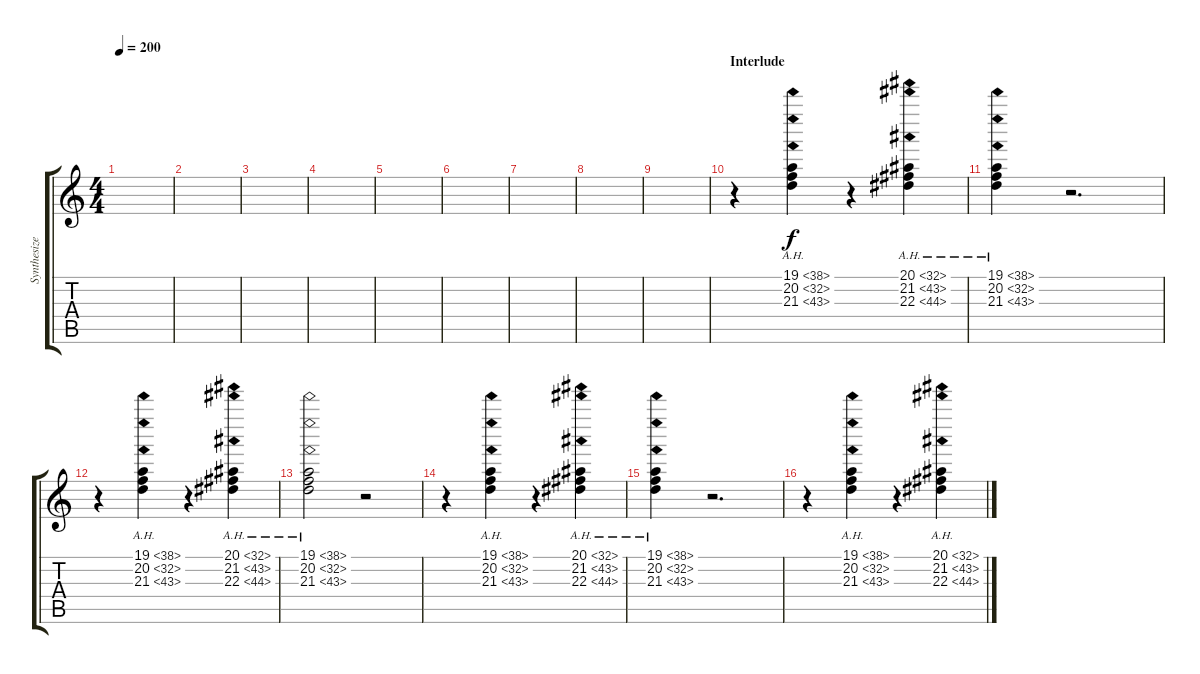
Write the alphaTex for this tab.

\track ("Synthesizer" "Synthesize") {instrument stringensemble1}
\staff {score tabs}
\tuning (D4 A3 F3 C3 G2 D2) {hide}
\ts (4 4)
\tempo 200
\clef g2
\ks c
|
|
|
|
|
|
|
|
|
\section ("" "Interlude")
r.4 (19.1{ah 19} 20.2{ah 12} 21.3{ah 22}).4 r.4 (20.1{ah 12} 21.2{ah 22} 22.3{ah 22}).4 |
(19.1{ah 19} 20.2{ah 12} 21.3{ah 22}).4 r.2{d} |
r.4 (19.1{ah 19} 20.2{ah 12} 21.3{ah 22}).4 r.4 (20.1{ah 12} 21.2{ah 22} 22.3{ah 22}).4 |
(19.1{ah 19} 20.2{ah 12} 21.3{ah 22}).2 r.2 |
r.4 (19.1{ah 19} 20.2{ah 12} 21.3{ah 22}).4 r.4 (20.1{ah 12} 21.2{ah 22} 22.3{ah 22}).4 |
(19.1{ah 19} 20.2{ah 12} 21.3{ah 22}).4 r.2{d} |
r.4 (19.1{ah 19} 20.2{ah 12} 21.3{ah 22}).4 r.4 (20.1{ah 12} 21.2{ah 22} 22.3{ah 22}).4
